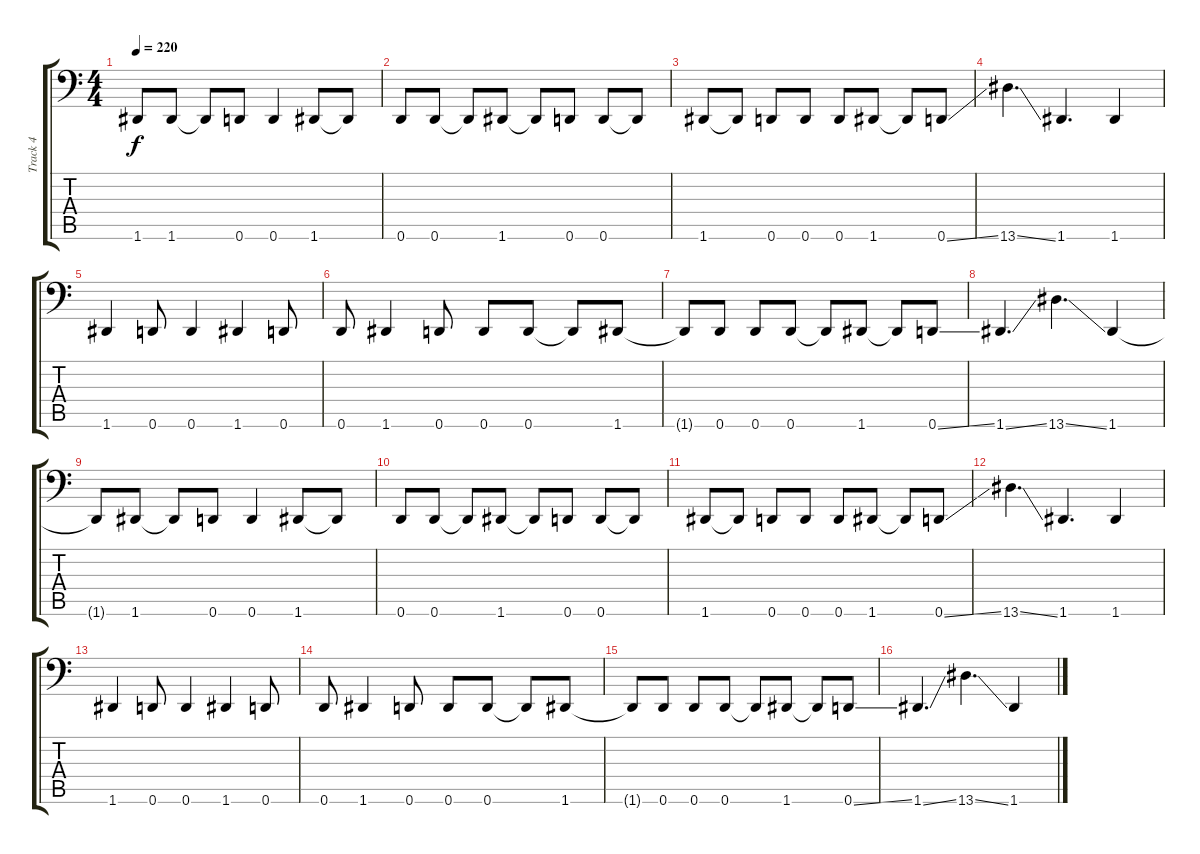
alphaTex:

\track ("Track 4" "Track 4") {instrument electricbassfinger}
\staff {score tabs}
\tuning (D3 A2 F2 C2 G1 D1) {hide}
\ts (4 4)
\tempo 220
\clef f4
\ks c
1.6{t}.8{dy f} 1.6.8 1.6{t}.8 0.6.8 0.6.4 1.6.8 1.6{t}.8 |
0.6.8 0.6.8 0.6{t}.8 1.6.8 1.6{t}.8 0.6.8 0.6.8 0.6{t}.8 |
1.6.8 1.6{t}.8 0.6.8 0.6.8 0.6.8 1.6.8 1.6{t}.8 0.6{ss}.8 |
13.6{ss}.4{d} 1.6.4{d} 1.6.4 |
1.6.4 0.6.8 0.6.4 1.6.4 0.6.8 |
0.6.8 1.6.4 0.6.8 0.6.8 0.6.8 0.6{t}.8 1.6.8 |
1.6{t}.8 0.6.8 0.6.8 0.6.8 0.6{t}.8 1.6.8 1.6{t}.8 0.6{ss}.8 |
1.6{ss}.4{d} 13.6{ss}.4{d} 1.6.4 |
1.6{t}.8 1.6.8 1.6{t}.8 0.6.8 0.6.4 1.6.8 1.6{t}.8 |
0.6.8 0.6.8 0.6{t}.8 1.6.8 1.6{t}.8 0.6.8 0.6.8 0.6{t}.8 |
1.6.8 1.6{t}.8 0.6.8 0.6.8 0.6.8 1.6.8 1.6{t}.8 0.6{ss}.8 |
13.6{ss}.4{d} 1.6.4{d} 1.6.4 |
1.6.4 0.6.8 0.6.4 1.6.4 0.6.8 |
0.6.8 1.6.4 0.6.8 0.6.8 0.6.8 0.6{t}.8 1.6.8 |
1.6{t}.8 0.6.8 0.6.8 0.6.8 0.6{t}.8 1.6.8 1.6{t}.8 0.6{ss}.8 |
1.6{ss}.4{d} 13.6{ss}.4{d} 1.6.4
